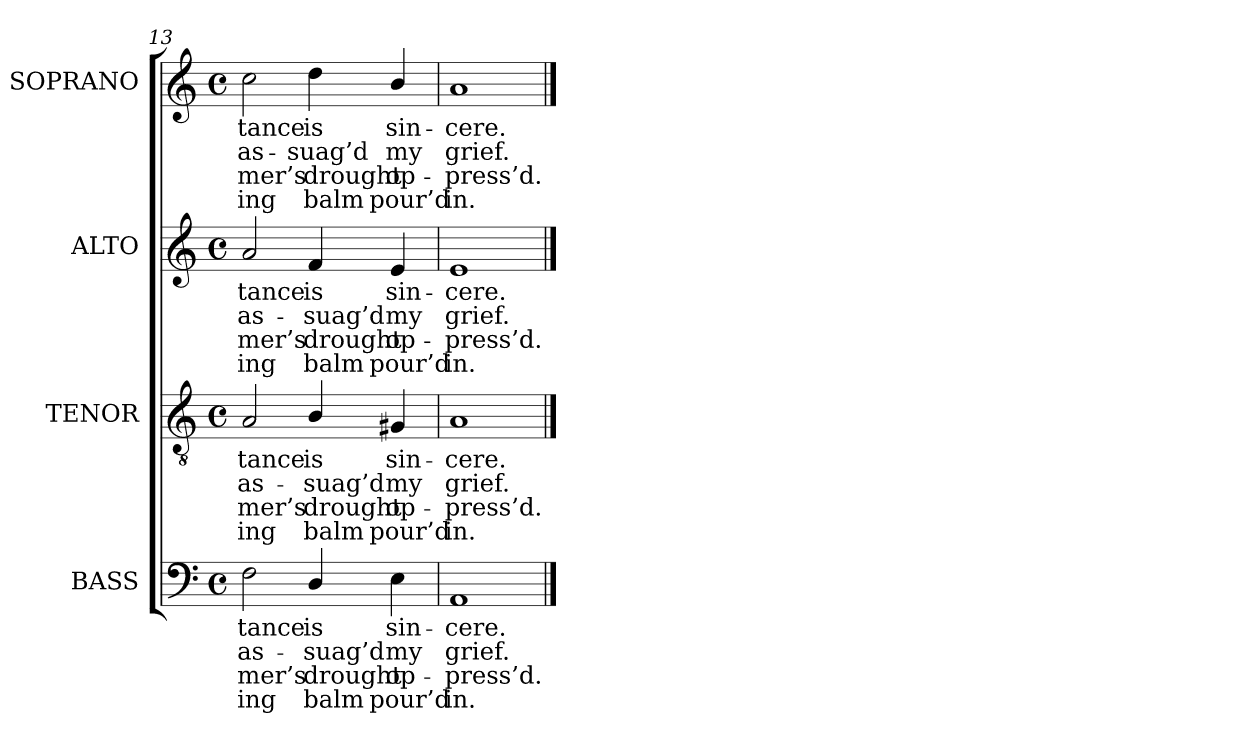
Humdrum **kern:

**kern	**text	**text	**text	**text	**kern	**text	**text	**text	**text	**kern	**text	**text	**text	**text	**kern	**text	**text	**text	**text
*part4	*part4	*part4	*part4	*part4	*part3	*part3	*part3	*part3	*part3	*part2	*part2	*part2	*part2	*part2	*part1	*part1	*part1	*part1	*part1
*staff4	*staff4	*staff4	*staff4	*staff4	*staff3	*staff3	*staff3	*staff3	*staff3	*staff2	*staff2	*staff2	*staff2	*staff2	*staff1	*staff1	*staff1	*staff1	*staff1
*I"BASS	*	*	*	*	*I"TENOR	*	*	*	*	*I"ALTO	*	*	*	*	*I"SOPRANO	*	*	*	*
*I'B.	*	*	*	*	*I'T.	*	*	*	*	*I'A.	*	*	*	*	*I'S.	*	*	*	*
*clefF4	*	*	*	*	*clefGv2	*	*	*	*	*clefG2	*	*	*	*	*clefG2	*	*	*	*
*	*	*	*	*	*ITrd7c12	*	*	*	*	*	*	*	*	*	*	*	*	*	*
*k[]	*	*	*	*	*k[]	*	*	*	*	*k[]	*	*	*	*	*k[]	*	*	*	*
*a:	*	*	*	*	*a:	*	*	*	*	*a:	*	*	*	*	*a:	*	*	*	*
*M4/4	*	*	*	*	*M4/4	*	*	*	*	*M4/4	*	*	*	*	*M4/4	*	*	*	*
*met(c)	*	*	*	*	*met(c)	*	*	*	*	*met(c)	*	*	*	*	*met(c)	*	*	*	*
=13	=13	=13	=13	=13	=13	=13	=13	=13	=13	=13	=13	=13	=13	=13	=13	=13	=13	=13	=13
!	!LO:LY:b:color=#000000	!LO:LY:b:color=#000000	!LO:LY:b:color=#000000	!LO:LY:b:color=#000000	!	!	!	!	!	!	!	!	!	!	!	!	!	!	!
!	!	!	!	!	!	!LO:LY:b:color=#000000	!LO:LY:b:color=#000000	!LO:LY:b:color=#000000	!LO:LY:b:color=#000000	!	!	!	!	!	!	!	!	!	!
!	!	!	!	!	!	!	!	!	!	!	!LO:LY:b:color=#000000	!LO:LY:b:color=#000000	!LO:LY:b:color=#000000	!LO:LY:b:color=#000000	!	!	!	!	!
!	!	!	!	!	!	!	!	!	!	!	!	!	!	!	!	!LO:LY:b:color=#000000	!LO:LY:b:color=#000000	!LO:LY:b:color=#000000	!LO:LY:b:color=#000000
2Fi\	-tance	as-	-mer’s	ing	2AAi/	-tance	as-	-mer’s	ing	2ai/	-tance	as-	-mer’s	ing	2cci\	-tance	as-	-mer’s	ing
!	!LO:LY:b:color=#000000	!LO:LY:b:color=#000000	!LO:LY:b:color=#000000	!LO:LY:b:color=#000000	!	!	!	!	!	!	!	!	!	!	!	!	!	!	!
!	!	!	!	!	!	!LO:LY:b:color=#000000	!LO:LY:b:color=#000000	!LO:LY:b:color=#000000	!LO:LY:b:color=#000000	!	!	!	!	!	!	!	!	!	!
!	!	!	!	!	!	!	!	!	!	!	!LO:LY:b:color=#000000	!LO:LY:b:color=#000000	!LO:LY:b:color=#000000	!LO:LY:b:color=#000000	!	!	!	!	!
!	!	!	!	!	!	!	!	!	!	!	!	!	!	!	!	!LO:LY:b:color=#000000	!LO:LY:b:color=#000000	!LO:LY:b:color=#000000	!LO:LY:b:color=#000000
4Di/	is	-suag’d	drought	balm	4BBi/	is	-suag’d	drought	balm	4fi/	is	-suag’d	drought	balm	4ddi\	is	-suag’d	drought	balm
!	!LO:LY:b:color=#000000	!LO:LY:b:color=#000000	!LO:LY:b:color=#000000	!LO:LY:b:color=#000000	!	!	!	!	!	!	!	!	!	!	!	!	!	!	!
!	!	!	!	!	!	!LO:LY:b:color=#000000	!LO:LY:b:color=#000000	!LO:LY:b:color=#000000	!LO:LY:b:color=#000000	!	!	!	!	!	!	!	!	!	!
!	!	!	!	!	!	!	!	!	!	!	!LO:LY:b:color=#000000	!LO:LY:b:color=#000000	!LO:LY:b:color=#000000	!LO:LY:b:color=#000000	!	!	!	!	!
!	!	!	!	!	!	!	!	!	!	!	!	!	!	!	!	!LO:LY:b:color=#000000	!LO:LY:b:color=#000000	!LO:LY:b:color=#000000	!LO:LY:b:color=#000000
4Ei\	sin-	my	op-	-pour’d	4GG#Xi/	sin-	my	op-	-pour’d	4ei/	sin-	my	op-	-pour’d	4bi/	sin-	my	op-	-pour’d
=14	=14	=14	=14	=14	=14	=14	=14	=14	=14	=14	=14	=14	=14	=14	=14	=14	=14	=14	=14
!	!LO:LY:b:color=#000000	!LO:LY:b:color=#000000	!LO:LY:b:color=#000000	!LO:LY:b:color=#000000	!	!	!	!	!	!	!	!	!	!	!	!	!	!	!
!	!	!	!	!	!	!LO:LY:b:color=#000000	!LO:LY:b:color=#000000	!LO:LY:b:color=#000000	!LO:LY:b:color=#000000	!	!	!	!	!	!	!	!	!	!
!	!	!	!	!	!	!	!	!	!	!	!LO:LY:b:color=#000000	!LO:LY:b:color=#000000	!LO:LY:b:color=#000000	!LO:LY:b:color=#000000	!	!	!	!	!
!	!	!	!	!	!	!	!	!	!	!	!	!	!	!	!	!LO:LY:b:color=#000000	!LO:LY:b:color=#000000	!LO:LY:b:color=#000000	!LO:LY:b:color=#000000
1AAi	-cere.	grief.	press’d.	in.	1AAi	-cere.	grief.	press’d.	in.	1ei	-cere.	grief.	press’d.	in.	1ai	-cere.	grief.	press’d.	in.
==	==	==	==	==	==	==	==	==	==	==	==	==	==	==	==	==	==	==	==
*-	*-	*-	*-	*-	*-	*-	*-	*-	*-	*-	*-	*-	*-	*-	*-	*-	*-	*-	*-
